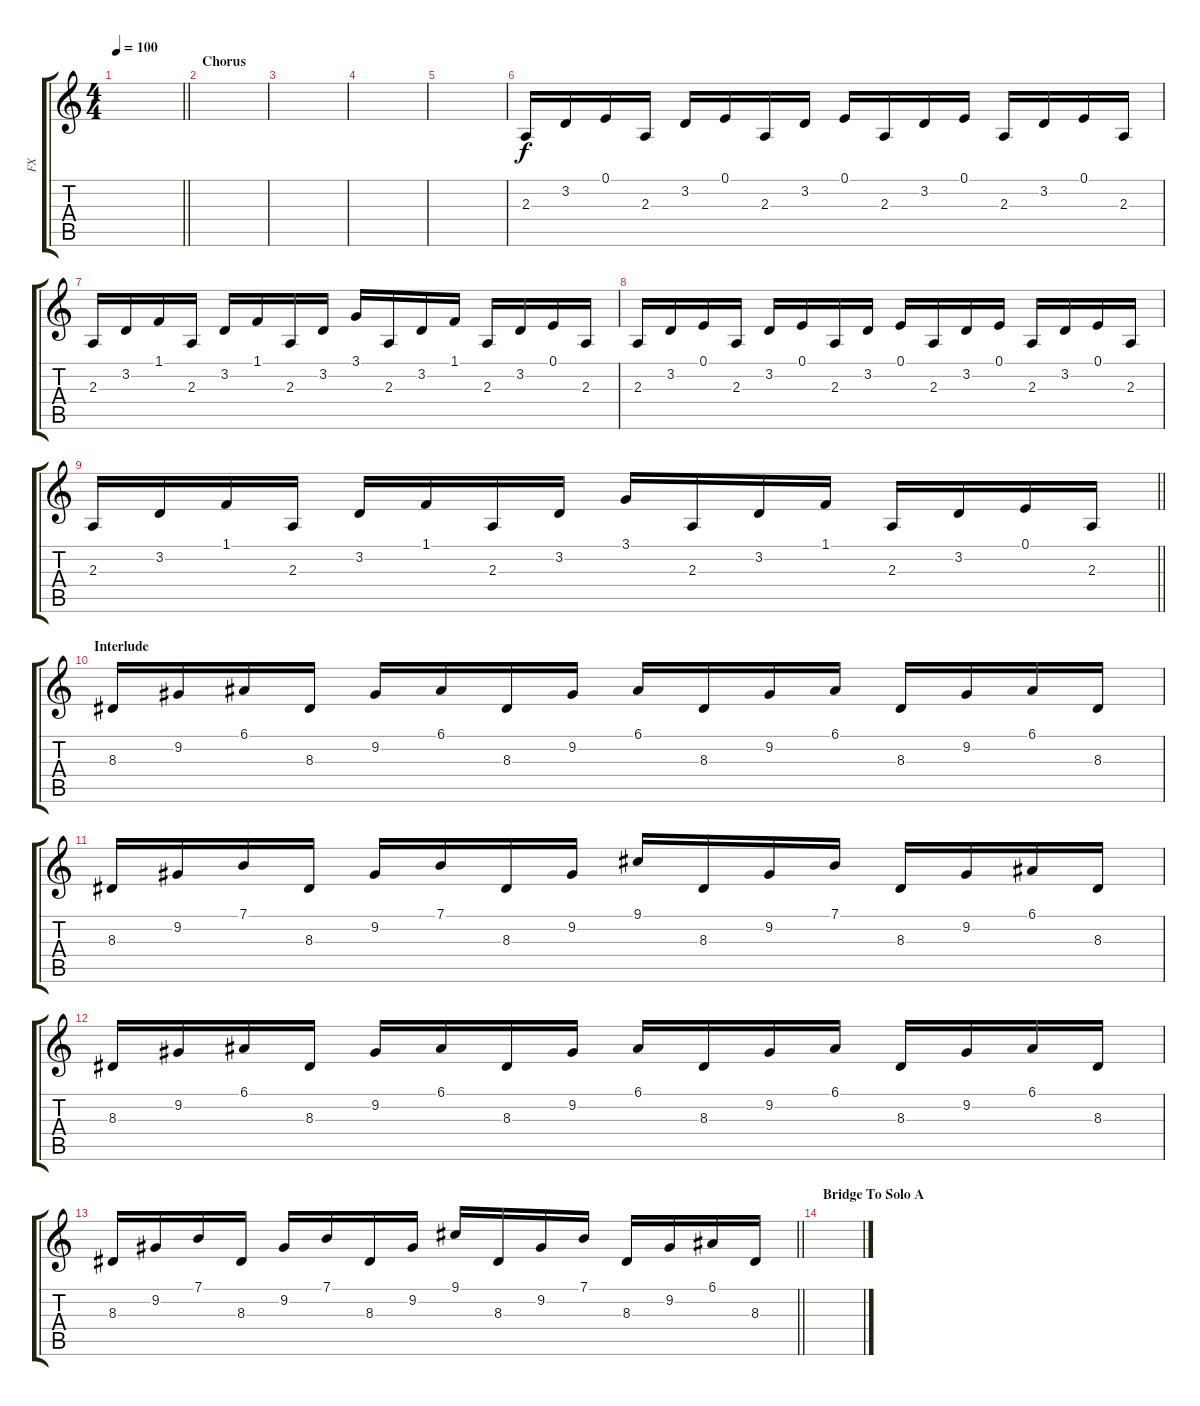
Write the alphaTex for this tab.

\track ("FX" "FX") {instrument fx7echoes}
\staff {score tabs}
\tuning (E4 B3 G3 D3 A2 E2) {hide}
\ts (4 4)
\tempo 100
\clef g2
\barLineRight lightlight
\ks c
|
\section ("" "Chorus")
|
|
|
|
2.3.16 3.2.16 0.1.16 2.3.16 3.2.16 0.1.16 2.3.16 3.2.16 0.1.16 2.3.16 3.2.16 0.1.16 2.3.16 3.2.16 0.1.16 2.3.16 |
2.3.16 3.2.16 1.1.16 2.3.16 3.2.16 1.1.16 2.3.16 3.2.16 3.1.16 2.3.16 3.2.16 1.1.16 2.3.16 3.2.16 0.1.16 2.3.16 |
2.3.16 3.2.16 0.1.16 2.3.16 3.2.16 0.1.16 2.3.16 3.2.16 0.1.16 2.3.16 3.2.16 0.1.16 2.3.16 3.2.16 0.1.16 2.3.16 |
\barLineRight lightlight
2.3.16 3.2.16 1.1.16 2.3.16 3.2.16 1.1.16 2.3.16 3.2.16 3.1.16 2.3.16 3.2.16 1.1.16 2.3.16 3.2.16 0.1.16 2.3.16 |
\section ("" "Interlude")
8.3.16 9.2.16 6.1.16 8.3.16 9.2.16 6.1.16 8.3.16 9.2.16 6.1.16 8.3.16 9.2.16 6.1.16 8.3.16 9.2.16 6.1.16 8.3.16 |
8.3.16 9.2.16 7.1.16 8.3.16 9.2.16 7.1.16 8.3.16 9.2.16 9.1.16 8.3.16 9.2.16 7.1.16 8.3.16 9.2.16 6.1.16 8.3.16 |
8.3.16 9.2.16 6.1.16 8.3.16 9.2.16 6.1.16 8.3.16 9.2.16 6.1.16 8.3.16 9.2.16 6.1.16 8.3.16 9.2.16 6.1.16 8.3.16 |
\barLineRight lightlight
8.3.16 9.2.16 7.1.16 8.3.16 9.2.16 7.1.16 8.3.16 9.2.16 9.1.16 8.3.16 9.2.16 7.1.16 8.3.16 9.2.16 6.1.16 8.3.16 |
\section ("" "Bridge To Solo A")
